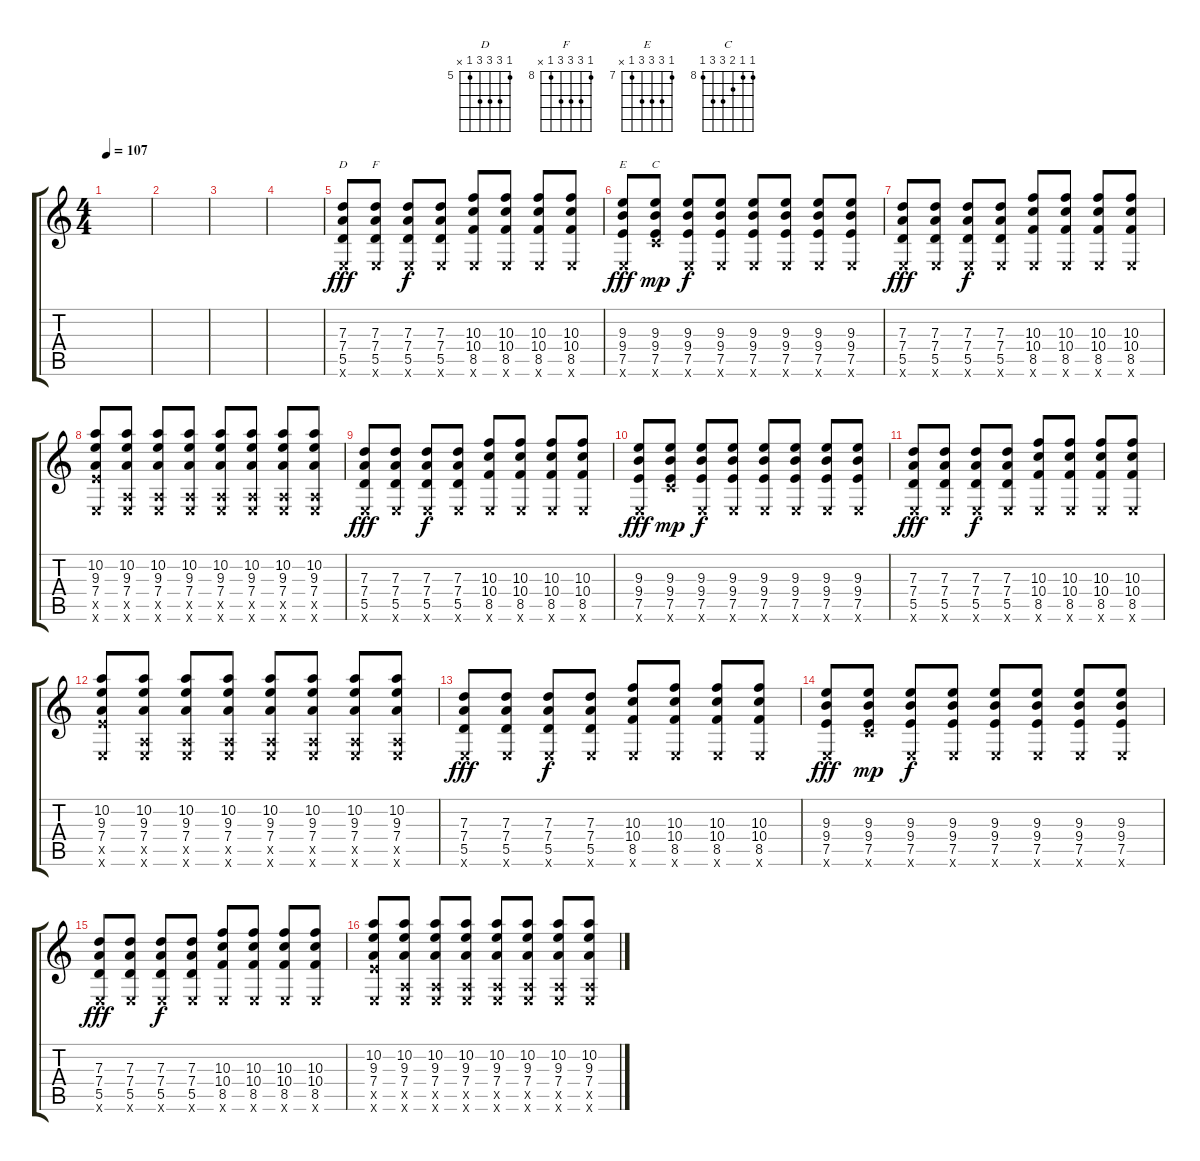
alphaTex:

\track "" {instrument overdrivenguitar}
\staff {score tabs}
\tuning (E4 B3 G3 D3 A2 E2) {hide}
\chord ("D" 5 7 7 7 5 x) {firstfret 5}
\chord ("F" 8 10 10 10 8 x) {firstfret 8}
\chord ("E" 7 9 9 9 7 x) {firstfret 7}
\chord ("C" 8 8 9 10 10 8) {firstfret 8}
\ts (4 4)
\tempo 107
\clef g2
\ks c
|
|
|
|
(7.3 7.4 5.5 0.6{x}).8{ch "D" dy fff} (7.3 7.4 5.5 0.6{x}).8{ch "F"} (7.3 7.4 5.5 0.6{x}).8{dy f} (7.3 7.4 5.5 0.6{x}).8 (10.3 10.4 8.5 0.6{x}).8 (10.3 10.4 8.5 0.6{x}).8 (10.3 10.4 8.5 0.6{x}).8 (10.3 10.4 8.5 0.6{x}).8 |
(9.3 9.4 7.5 0.6{x}).8{ch "E" dy fff} (9.3 9.4 7.5 8.6{x}).8{ch "C" dy mp} (9.3 9.4 7.5 0.6{x}).8{dy f} (9.3 9.4 7.5 0.6{x}).8 (9.3 9.4 7.5 0.6{x}).8 (9.3 9.4 7.5 0.6{x}).8 (9.3 9.4 7.5 0.6{x}).8 (9.3 9.4 7.5 0.6{x}).8 |
(7.3 7.4 5.5 0.6{x}).8{dy fff} (7.3 7.4 5.5 0.6{x}).8 (7.3 7.4 5.5 0.6{x}).8{dy f} (7.3 7.4 5.5 0.6{x}).8 (10.3 10.4 8.5 0.6{x}).8 (10.3 10.4 8.5 0.6{x}).8 (10.3 10.4 8.5 0.6{x}).8 (10.3 10.4 8.5 0.6{x}).8 |
(10.2 9.3 7.4 7.5{x} 0.6{x}).8 (10.2 9.3 7.4 0.5{x} 0.6{x}).8 (10.2 9.3 7.4 0.5{x} 0.6{x}).8 (10.2 9.3 7.4 0.5{x} 0.6{x}).8 (10.2 9.3 7.4 0.5{x} 0.6{x}).8 (10.2 9.3 7.4 0.5{x} 0.6{x}).8 (10.2 9.3 7.4 0.5{x} 0.6{x}).8 (10.2 9.3 7.4 0.5{x} 0.6{x}).8 |
(7.3 7.4 5.5 0.6{x}).8{dy fff} (7.3 7.4 5.5 0.6{x}).8 (7.3 7.4 5.5 0.6{x}).8{dy f} (7.3 7.4 5.5 0.6{x}).8 (10.3 10.4 8.5 0.6{x}).8 (10.3 10.4 8.5 0.6{x}).8 (10.3 10.4 8.5 0.6{x}).8 (10.3 10.4 8.5 0.6{x}).8 |
(9.3 9.4 7.5 0.6{x}).8{dy fff} (9.3 9.4 7.5 8.6{x}).8{dy mp} (9.3 9.4 7.5 0.6{x}).8{dy f} (9.3 9.4 7.5 0.6{x}).8 (9.3 9.4 7.5 0.6{x}).8 (9.3 9.4 7.5 0.6{x}).8 (9.3 9.4 7.5 0.6{x}).8 (9.3 9.4 7.5 0.6{x}).8 |
(7.3 7.4 5.5 0.6{x}).8{dy fff} (7.3 7.4 5.5 0.6{x}).8 (7.3 7.4 5.5 0.6{x}).8{dy f} (7.3 7.4 5.5 0.6{x}).8 (10.3 10.4 8.5 0.6{x}).8 (10.3 10.4 8.5 0.6{x}).8 (10.3 10.4 8.5 0.6{x}).8 (10.3 10.4 8.5 0.6{x}).8 |
(10.2 9.3 7.4 7.5{x} 0.6{x}).8 (10.2 9.3 7.4 0.5{x} 0.6{x}).8 (10.2 9.3 7.4 0.5{x} 0.6{x}).8 (10.2 9.3 7.4 0.5{x} 0.6{x}).8 (10.2 9.3 7.4 0.5{x} 0.6{x}).8 (10.2 9.3 7.4 0.5{x} 0.6{x}).8 (10.2 9.3 7.4 0.5{x} 0.6{x}).8 (10.2 9.3 7.4 0.5{x} 0.6{x}).8 |
(7.3 7.4 5.5 0.6{x}).8{dy fff} (7.3 7.4 5.5 0.6{x}).8 (7.3 7.4 5.5 0.6{x}).8{dy f} (7.3 7.4 5.5 0.6{x}).8 (10.3 10.4 8.5 0.6{x}).8 (10.3 10.4 8.5 0.6{x}).8 (10.3 10.4 8.5 0.6{x}).8 (10.3 10.4 8.5 0.6{x}).8 |
(9.3 9.4 7.5 0.6{x}).8{dy fff} (9.3 9.4 7.5 8.6{x}).8{dy mp} (9.3 9.4 7.5 0.6{x}).8{dy f} (9.3 9.4 7.5 0.6{x}).8 (9.3 9.4 7.5 0.6{x}).8 (9.3 9.4 7.5 0.6{x}).8 (9.3 9.4 7.5 0.6{x}).8 (9.3 9.4 7.5 0.6{x}).8 |
(7.3 7.4 5.5 0.6{x}).8{dy fff} (7.3 7.4 5.5 0.6{x}).8 (7.3 7.4 5.5 0.6{x}).8{dy f} (7.3 7.4 5.5 0.6{x}).8 (10.3 10.4 8.5 0.6{x}).8 (10.3 10.4 8.5 0.6{x}).8 (10.3 10.4 8.5 0.6{x}).8 (10.3 10.4 8.5 0.6{x}).8 |
(10.2 9.3 7.4 7.5{x} 0.6{x}).8 (10.2 9.3 7.4 0.5{x} 0.6{x}).8 (10.2 9.3 7.4 0.5{x} 0.6{x}).8 (10.2 9.3 7.4 0.5{x} 0.6{x}).8 (10.2 9.3 7.4 0.5{x} 0.6{x}).8 (10.2 9.3 7.4 0.5{x} 0.6{x}).8 (10.2 9.3 7.4 0.5{x} 0.6{x}).8 (10.2 9.3 7.4 0.5{x} 0.6{x}).8
